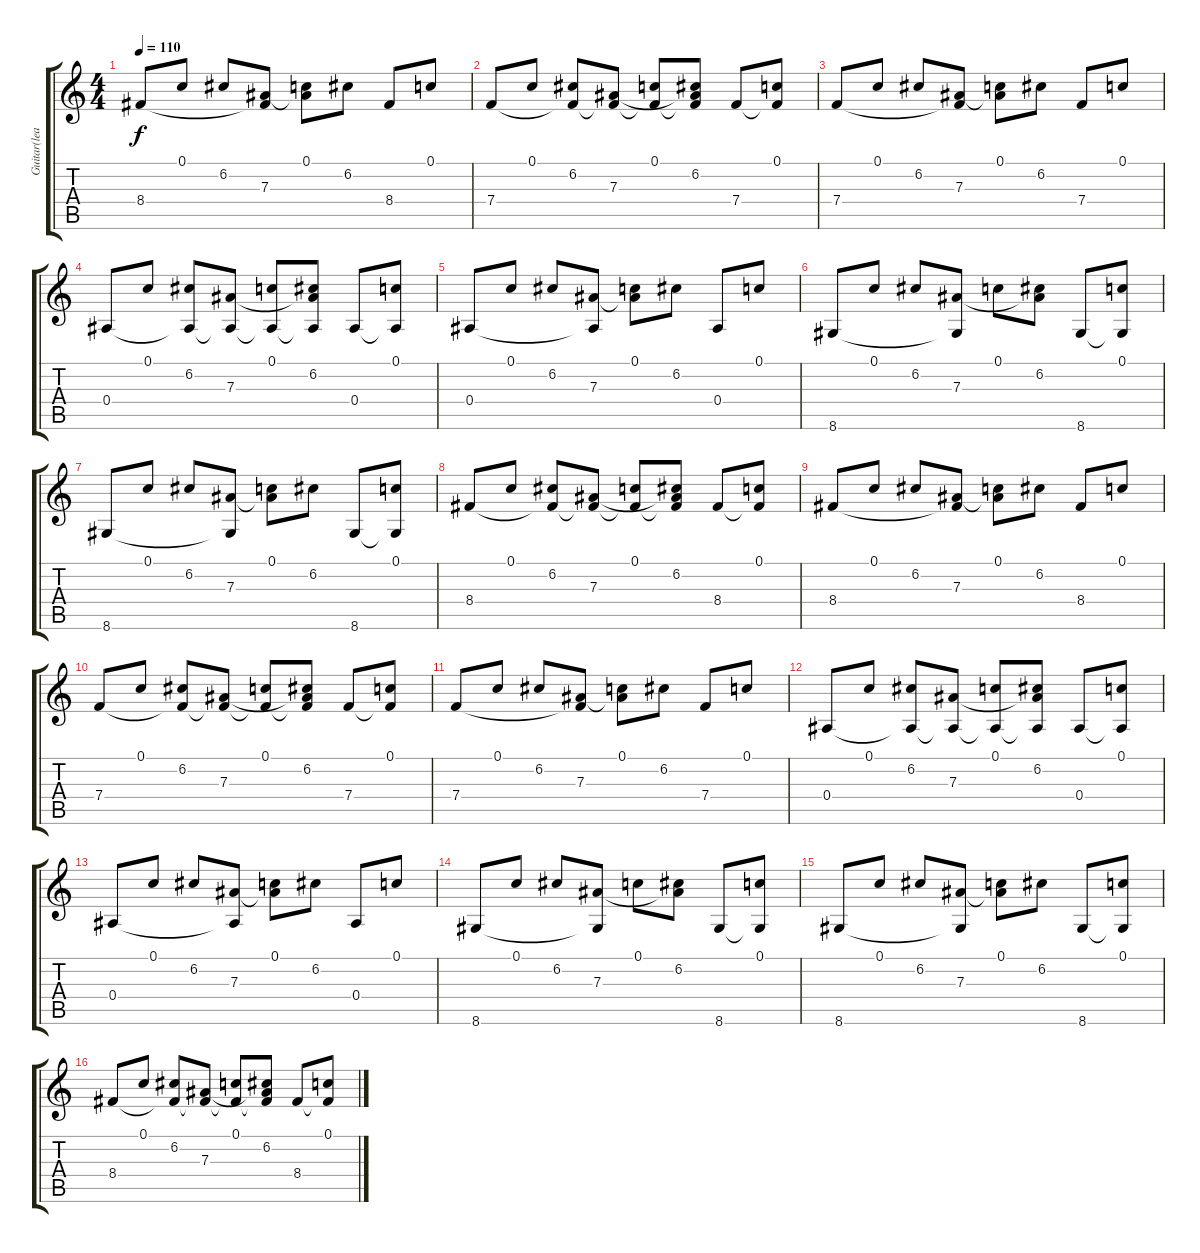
\track ("Guitar(lead)" "Guitar(lea") {instrument distortionguitar}
\staff {score tabs}
\tuning (C4 G3 Eb3 Bb2 F2 C2) {hide}
\ts (4 4)
\tempo 110
\clef g2
\ks c
8.4.8{dy f} 0.1.8 6.2.8 (7.3 8.4{t}).8 (0.1 7.3{t}).8 6.2.8 8.4.8 0.1.8 |
7.4.8 0.1.8 (6.2 7.4{t}).8 (7.3 7.4{t}).8 (0.1 7.4{t}).8 (6.2 7.3{t} 7.4{t}).8 7.4.8 (0.1 7.4{t}).8 |
7.4.8 0.1.8 6.2.8 (7.3 7.4{t}).8 (0.1 7.3{t}).8 6.2.8 7.4.8 0.1.8 |
0.4.8{instrument acousticguitarsteel} 0.1.8 (6.2 0.4{t}).8 (7.3 0.4{t}).8 (0.1 0.4{t}).8 (6.2 7.3{t} 0.4{t}).8 0.4.8 (0.1 0.4{t}).8 |
0.4.8 0.1.8 6.2.8 (7.3 0.4{t}).8 (0.1 7.3{t}).8 6.2.8 0.4.8 0.1.8 |
8.6.8 0.1.8 6.2.8 (7.3 8.6{t}).8 0.1.8 (6.2 7.3{t}).8 8.6.8 (0.1 8.6{t}).8 |
8.6.8 0.1.8 6.2.8 (7.3 8.6{t}).8 (0.1 7.3{t}).8 6.2.8 8.6.8 (0.1 8.6{t}).8 |
8.4.8 0.1.8 (6.2 8.4{t}).8 (7.3 8.4{t}).8 (0.1 8.4{t}).8 (6.2 7.3{t} 8.4{t}).8 8.4.8 (0.1 8.4{t}).8 |
8.4.8 0.1.8 6.2.8 (7.3 8.4{t}).8 (0.1 7.3{t}).8 6.2.8 8.4.8 0.1.8 |
7.4.8 0.1.8 (6.2 7.4{t}).8 (7.3 7.4{t}).8 (0.1 7.4{t}).8 (6.2 7.3{t} 7.4{t}).8 7.4.8 (0.1 7.4{t}).8 |
7.4.8 0.1.8 6.2.8 (7.3 7.4{t}).8 (0.1 7.3{t}).8 6.2.8 7.4.8 0.1.8 |
0.4.8{volume 16 instrument acousticguitarsteel} 0.1.8 (6.2 0.4{t}).8 (7.3 0.4{t}).8 (0.1 0.4{t}).8 (6.2 7.3{t} 0.4{t}).8 0.4.8 (0.1 0.4{t}).8 |
0.4.8 0.1.8 6.2.8 (7.3 0.4{t}).8 (0.1 7.3{t}).8 6.2.8 0.4.8 0.1.8 |
8.6.8 0.1.8 6.2.8 (7.3 8.6{t}).8 0.1.8 (6.2 7.3{t}).8 8.6.8 (0.1 8.6{t}).8 |
8.6.8 0.1.8 6.2.8 (7.3 8.6{t}).8 (0.1 7.3{t}).8 6.2.8 8.6.8 (0.1 8.6{t}).8 |
8.4.8 0.1.8 (6.2 8.4{t}).8 (7.3 8.4{t}).8 (0.1 8.4{t}).8 (6.2 7.3{t} 8.4{t}).8 8.4.8 (0.1 8.4{t}).8
